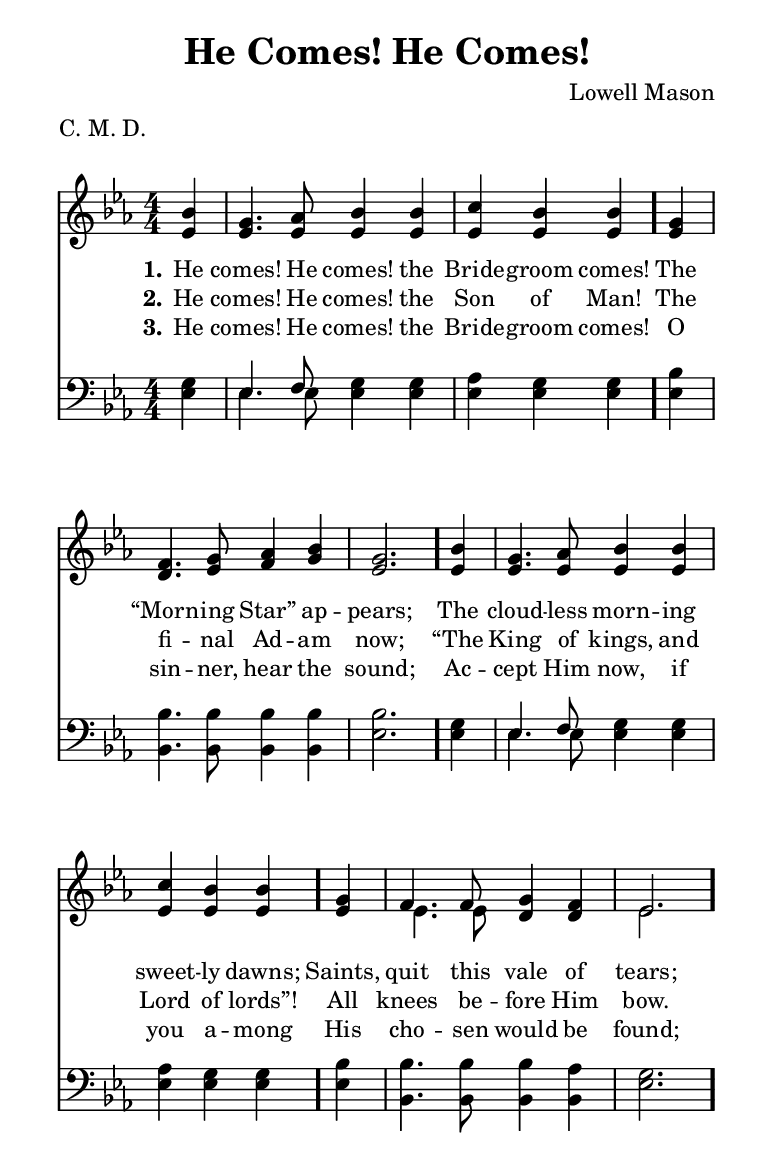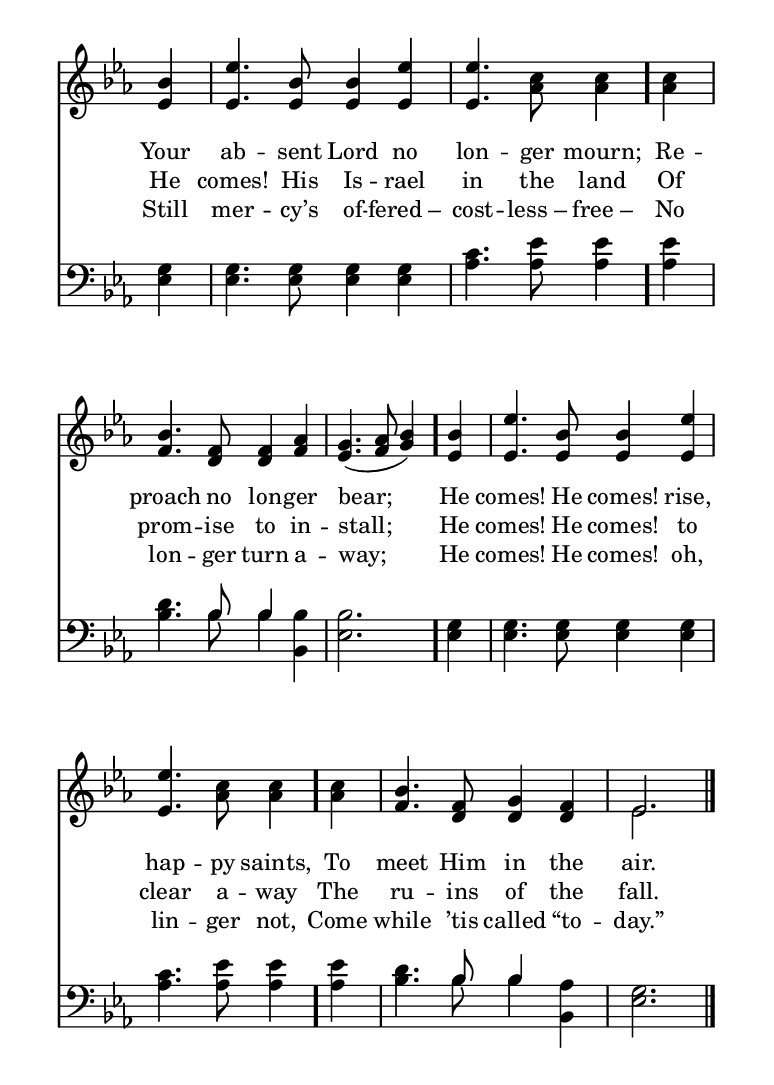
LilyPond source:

\include "common/global.ily"
\paper {
  \include "common/paper.ily"
}

\header{
  %gospel
  hymnnumber = "17"
  title = "He Comes! He Comes!"
  tunename = "Ostend"
  meter = "C. M. D."
  poet = "" % not found at hymnary.org
  composer = "Lowell Mason" % see https://hymnary.org/tune/ostend_mason
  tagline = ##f
}

% for fermata in MIDI
ta = { \tempo 4=90 }
tb = { \tempo 4=45 }

patternAA = { c4 | c4. c8 c4 c4 | c4 c4 c4    } % Line 1 / 3 all
patternAB = { c4 | c4. c8 c4 c4 | c4. c8 c4   } % Line 5 / 7 all
patternAC = { c4 | c4. c8 c4 c4 | c4.( c8 c4) } % Line 6 soprano / alto

patternBA = { c4 | c4. c8 c4 c4 c2. } % Line 2 / 4 / 8 all, Line 6 tenor / bass

global = {
  \include "common/overrides.ily"
  \override Staff.TimeSignature.style = #'numbered
  \time 4/4
  \override Score.MetronomeMark.transparent = ##t % hide all fermata changes too
  \ta
  \key ees \major
  \partial 4
  \autoBeamOff
}

notesSoprano = {
\global
\relative c'' {

  \changePitch \patternAA { bes  | g aes bes bes   | c bes bes }
  \changePitch \patternBA { g    | f g aes bes     | g         }
  \changePitch \patternAA { bes  | g aes bes bes   | c bes bes }
  \changePitch \patternBA { g    | f f g f         | ees       }

  \changePitch \patternAB { bes' | ees bes bes ees | ees c c   }
  \changePitch \patternAC { c    | bes f f aes     | g aes bes }
  \changePitch \patternAB { bes  | ees bes bes ees | ees c c   }
  \changePitch \patternBA { c    | bes f g f       | ees       }

  \bar "|."

}
}

notesAlto = {
\global
\relative e' {

  \changePitch \patternAA { ees | ees ees ees ees | ees ees ees }
  \changePitch \patternBA { ees | d ees f g       | ees         }
  \changePitch \patternAA { ees | ees ees ees ees | ees ees ees }
  \changePitch \patternBA { ees | ees ees d d     | ees         }

  \changePitch \patternAB { ees | ees ees ees ees | ees aes aes }
  \changePitch \patternAC { aes | f d d f         | ees f g     }
  \changePitch \patternAB { ees | ees ees ees ees | ees aes aes }
  \changePitch \patternBA { aes | f d d d         | ees         }

}
}

notesTenor = {
\global
\relative a {

  \changePitch \patternAA { g   | ees f g g       | aes g g   }
  \changePitch \patternBA { bes | bes bes bes bes | bes       }
  \changePitch \patternAA { g   | ees f g g       | aes g g   }
  \changePitch \patternBA { bes | bes bes bes aes | g         }

  \changePitch \patternAB { g   | g g g g         | c ees ees }
  \changePitch \patternBA { ees | d bes bes bes   | bes       }
  \changePitch \patternAB { g   | g g g g         | c ees ees }
  \changePitch \patternBA { ees | d bes bes aes   | g         }

}
}

notesBass = {
\global
\relative f {

  \changePitch \patternAA { ees | ees ees ees ees  | ees ees ees }
  \changePitch \patternBA { ees | bes bes bes bes  | ees         }
  \changePitch \patternAA { ees | ees ees ees ees  | ees ees ees }
  \changePitch \patternBA { ees | bes bes bes bes  | ees         }

  \changePitch \patternAB { ees | ees ees ees ees  | aes aes aes }
  \changePitch \patternBA { aes | bes bes bes bes, | ees         }
  \changePitch \patternAB { ees | ees ees ees ees  | aes aes aes }
  \changePitch \patternBA { aes | bes bes bes bes, | ees         }

}
}

wordsA = \lyricmode {
\set stanza = "1."

He comes! He comes! the Bride -- groom comes! \bar "."
The “Morn -- ing Star” ap -- pears; \bar "." \eogbreak
The cloud -- less morn -- ing sweet -- ly dawns; \bar "."
Saints, quit this vale of tears; \bar "." \eogbreak
Your ab -- sent Lord no lon -- ger mourn; \bar "."
Re -- proach no lon -- ger bear; \bar "." \eogbreak
He comes! He comes! rise, hap -- py saints, \bar "."
To meet Him in the air. \bar "." \eogbreak

}

wordsB = \lyricmode {
\set stanza = "2."

He comes! He comes! the Son of Man!
The fi -- nal Ad -- am now;
“The King of kings, and Lord of lords”!
All knees be -- fore Him bow.
He comes! His Is -- rael in the land
Of prom -- ise to in -- stall;
He comes! He comes! to clear a -- way
The ru -- ins of the fall.

}

wordsC = \lyricmode {
\set stanza = "3."

He comes! He comes! the Bride -- groom comes!
O sin -- ner, hear the sound;
Ac -- cept Him now, if you a -- mong
His cho -- sen would be found;
Still mer -- cy’s of -- fered_– cost -- less_– free_–
No lon -- ger turn a -- way;
He comes! He comes! oh, lin -- ger not,
Come while ’tis called “to -- day.”

}

\score {
  \context ChoirStaff <<
    \context Staff = upper <<
      \set Staff.autoBeaming = ##f
      \set ChoirStaff.systemStartDelimiter = #'SystemStartBar
      \set ChoirStaff.printPartCombineTexts = ##f
      \partcombine #'(2 . 11) \notesSoprano \notesAlto
      \context NullVoice = sopranos { \voiceOne << \notesSoprano >> }
      \context Lyrics = one   \lyricsto sopranos \wordsA
      \context Lyrics = two   \lyricsto sopranos \wordsB
      \context Lyrics = three \lyricsto sopranos \wordsC
      %\context Lyrics = four  \lyricsto sopranos \wordsD
      %\context Lyrics = five  \lyricsto sopranos \wordsE
    >>
    \context Staff = men <<
      \set Staff.autoBeaming = ##f
      \clef bass
      \set ChoirStaff.printPartCombineTexts = ##f
      \partcombine #'(2 . 11) \notesTenor \notesBass
    >>
  >>
  \layout {
    \include "common/layout.ily"
  }
  #(cond ((ly:get-option 'eog-midi-permitted) #{ \midi{
    \include "common/midi.ily"
  } #}))
}

\version "2.19.49"  % necessary for upgrading to future LilyPond versions.

% vi:set et ts=2 sw=2 ai nocindent syntax=lilypond:
